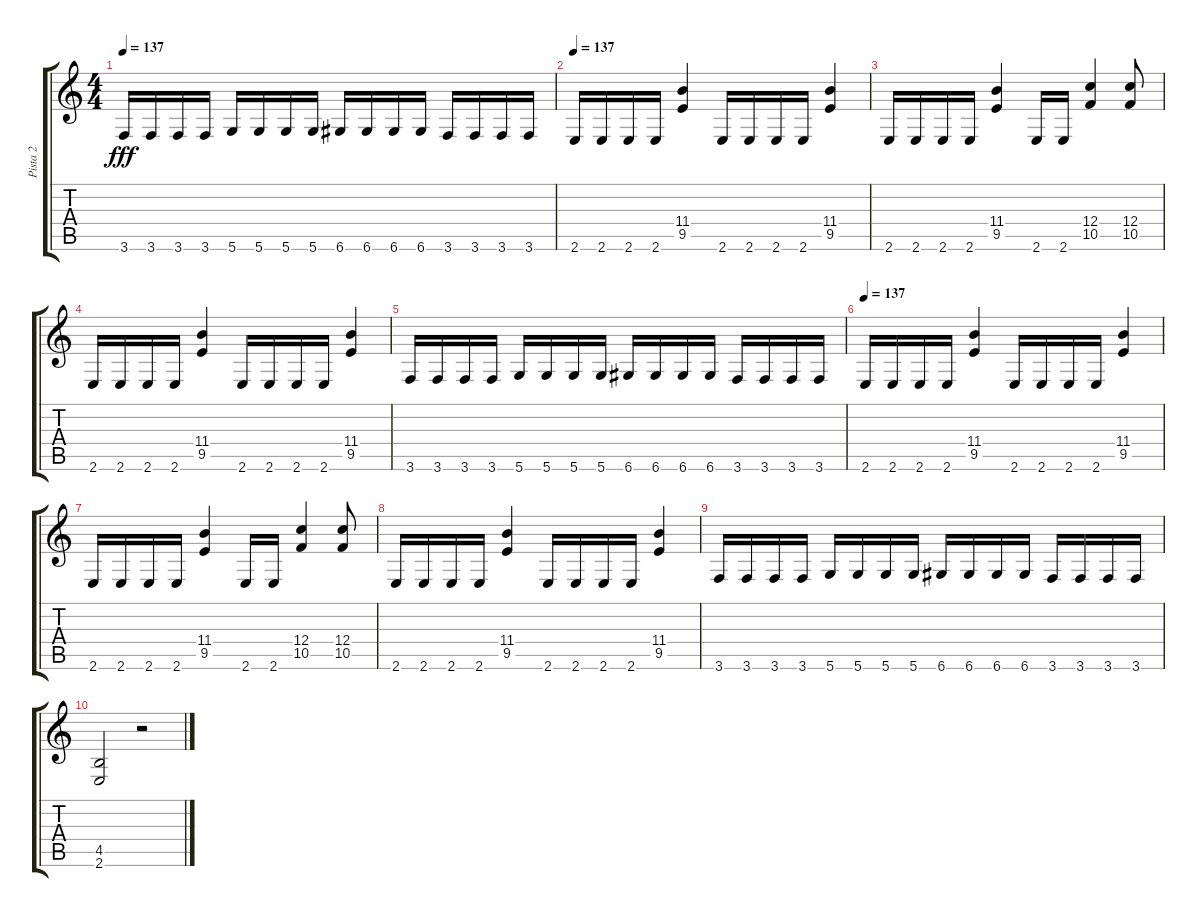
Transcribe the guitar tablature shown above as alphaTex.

\track ("Pista 2" "Pista 2") {instrument distortionguitar}
\staff {score tabs}
\tuning (D4 A3 F3 C3 G2 D2) {hide}
\ts (4 4)
\tempo 137
\clef g2
\ks c
3.6.16{dy fff} 3.6.16 3.6.16 3.6.16 5.6.16 5.6.16 5.6.16 5.6.16 6.6.16 6.6.16 6.6.16 6.6.16 3.6.16 3.6.16 3.6.16 3.6.16 |
\tempo 137
2.6.16 2.6.16 2.6.16 2.6.16 (11.4 9.5).4 2.6.16 2.6.16 2.6.16 2.6.16 (11.4 9.5).4 |
2.6.16 2.6.16 2.6.16 2.6.16 (11.4 9.5).4 2.6.16 2.6.16 (12.4 10.5).4 (12.4 10.5).8 |
2.6.16 2.6.16 2.6.16 2.6.16 (11.4 9.5).4 2.6.16 2.6.16 2.6.16 2.6.16 (11.4 9.5).4 |
3.6.16 3.6.16 3.6.16 3.6.16 5.6.16 5.6.16 5.6.16 5.6.16 6.6.16 6.6.16 6.6.16 6.6.16 3.6.16 3.6.16 3.6.16 3.6.16 |
\tempo 137
2.6.16 2.6.16 2.6.16 2.6.16 (11.4 9.5).4 2.6.16 2.6.16 2.6.16 2.6.16 (11.4 9.5).4 |
2.6.16 2.6.16 2.6.16 2.6.16 (11.4 9.5).4 2.6.16 2.6.16 (12.4 10.5).4 (12.4 10.5).8 |
2.6.16 2.6.16 2.6.16 2.6.16 (11.4 9.5).4 2.6.16 2.6.16 2.6.16 2.6.16 (11.4 9.5).4 |
3.6.16 3.6.16 3.6.16 3.6.16 5.6.16 5.6.16 5.6.16 5.6.16 6.6.16 6.6.16 6.6.16 6.6.16 3.6.16 3.6.16 3.6.16 3.6.16 |
(4.5 2.6).2 r.2
